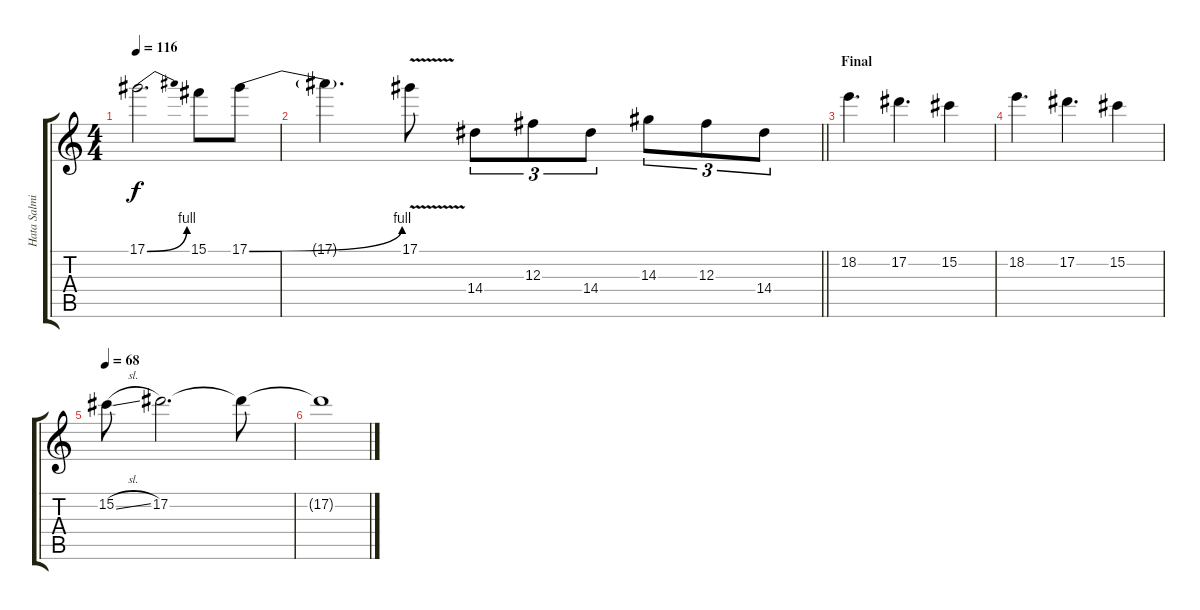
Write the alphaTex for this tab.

\track ("Hata Salmi" "Hata Salmi") {instrument acousticguitarsteel}
\staff {score tabs}
\tuning (Eb4 Bb3 Gb3 Db3 Ab2 Eb2) {hide}
\ts (4 4)
\tempo 116
\clef g2
\ks c
17.1{be (bend 0 0 60 4)}.2{d dy f} 15.1.8 17.1{be (bend 0 0 60 4)}.8 |
\barLineRight lightlight
17.1{t}.4{d} 17.1{v}.8 14.4.8{tu (3 2)} 12.3.8{tu (3 2)} 14.4.8{tu (3 2)} 14.3.8{tu (3 2)} 12.3.8{tu (3 2)} 14.4.8{tu (3 2)} |
\section ("" "Final")
18.2.4{d} 17.2.4{d} 15.2.4 |
18.2.4{d} 17.2.4{d} 15.2.4 |
\tempo 68
15.2{sl}.8 17.2.2{d} 17.2{t}.8 |
17.2{t}.1
